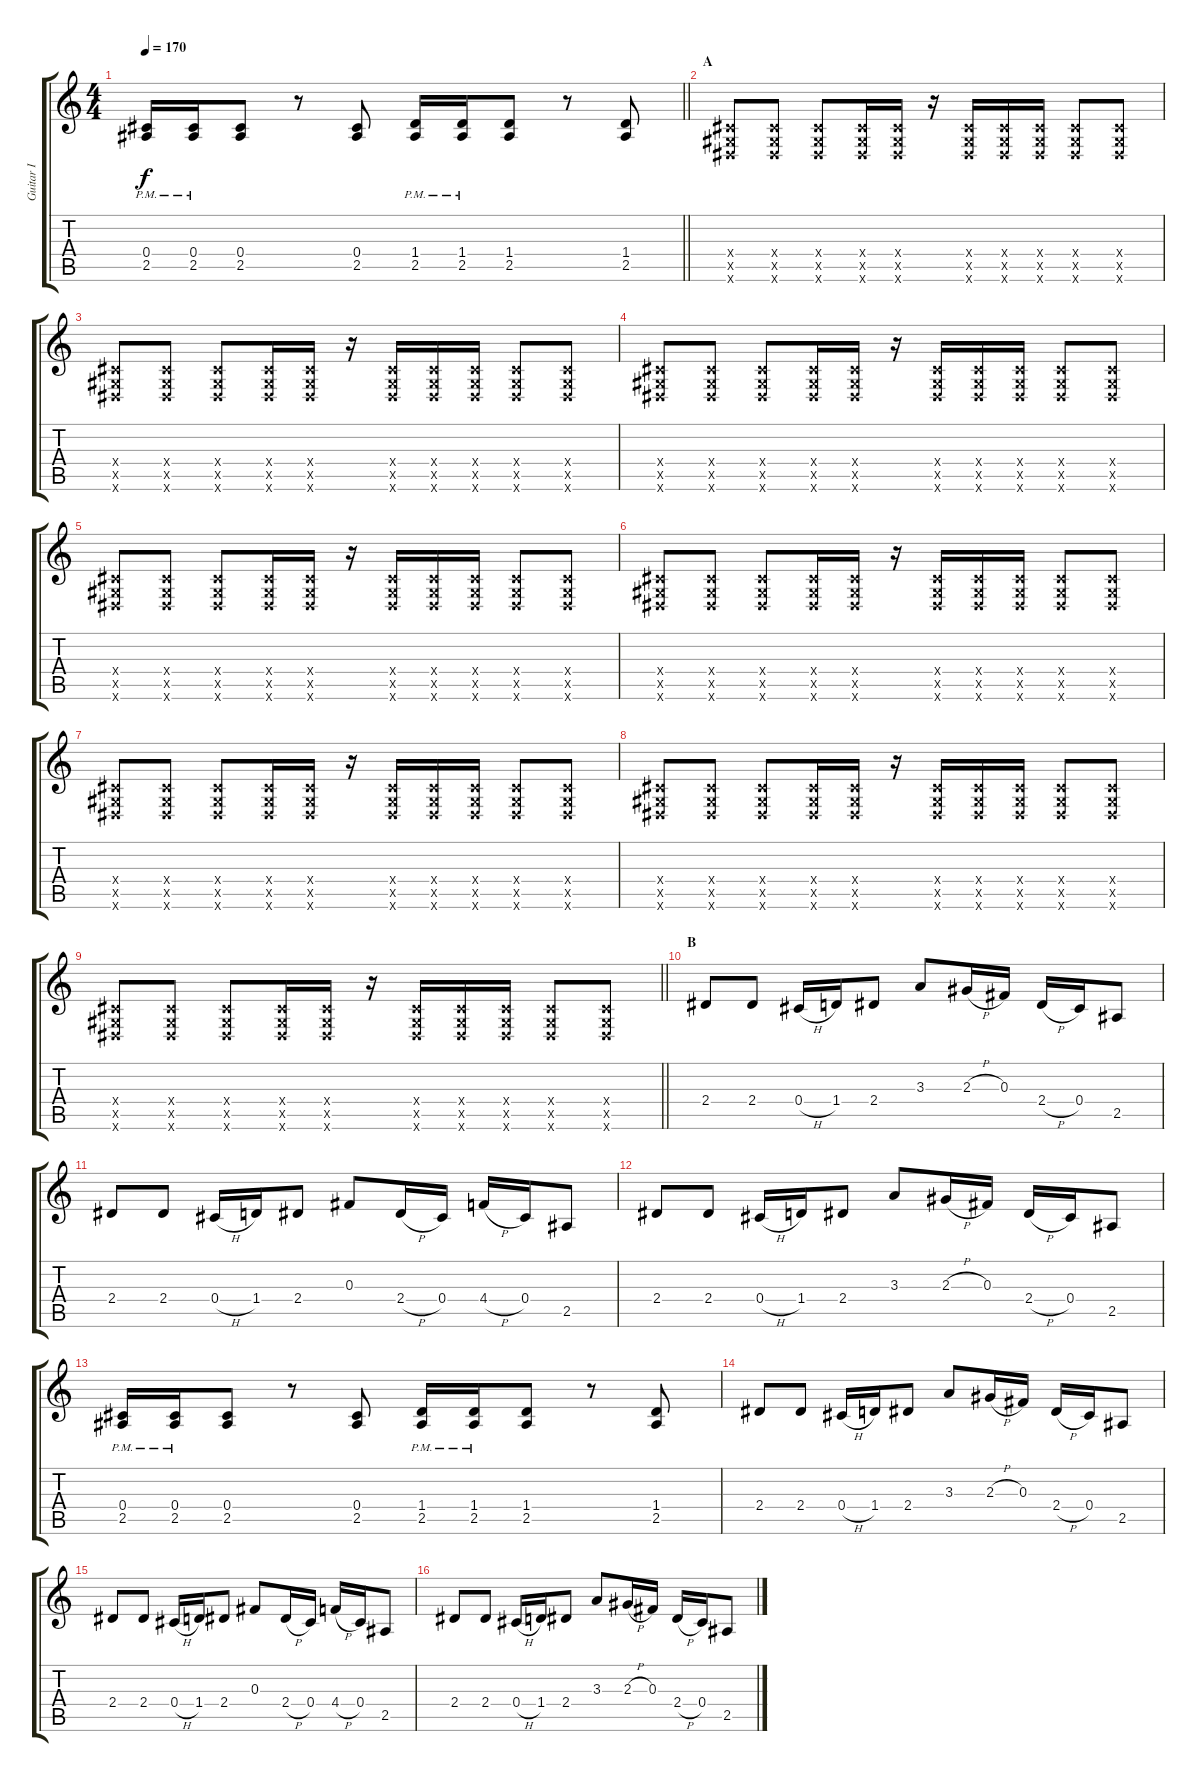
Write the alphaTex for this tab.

\track ("Guitar I" "Guitar I") {instrument overdrivenguitar}
\staff {score tabs}
\tuning (Eb4 Bb3 Gb3 Db3 Ab2 Eb2) {hide}
\ts (4 4)
\tempo 170
\clef g2
\barLineRight lightlight
\ks c
(0.4{pm} 2.5{pm}).16{dy f} (0.4{pm} 2.5{pm}).16 (0.4 2.5).8 r.8 (0.4 2.5).8 (1.4{pm} 2.5{pm}).16 (1.4{pm} 2.5{pm}).16 (1.4 2.5).8 r.8 (1.4 2.5).8 |
\section ("" "A")
(0.4{x} 0.5{x} 0.6{x}).8 (0.4{x} 0.5{x} 0.6{x}).8 (0.4{x} 0.5{x} 0.6{x}).8 (0.4{x} 0.5{x} 0.6{x}).16 (0.4{x} 0.5{x} 0.6{x}).16 r.16 (0.4{x} 0.5{x} 0.6{x}).16 (0.4{x} 0.5{x} 0.6{x}).16 (0.4{x} 0.5{x} 0.6{x}).16 (0.4{x} 0.5{x} 0.6{x}).8 (0.4{x} 0.5{x} 0.6{x}).8 |
(0.4{x} 0.5{x} 0.6{x}).8 (0.4{x} 0.5{x} 0.6{x}).8 (0.4{x} 0.5{x} 0.6{x}).8 (0.4{x} 0.5{x} 0.6{x}).16 (0.4{x} 0.5{x} 0.6{x}).16 r.16 (0.4{x} 0.5{x} 0.6{x}).16 (0.4{x} 0.5{x} 0.6{x}).16 (0.4{x} 0.5{x} 0.6{x}).16 (0.4{x} 0.5{x} 0.6{x}).8 (0.4{x} 0.5{x} 0.6{x}).8 |
(0.4{x} 0.5{x} 0.6{x}).8 (0.4{x} 0.5{x} 0.6{x}).8 (0.4{x} 0.5{x} 0.6{x}).8 (0.4{x} 0.5{x} 0.6{x}).16 (0.4{x} 0.5{x} 0.6{x}).16 r.16 (0.4{x} 0.5{x} 0.6{x}).16 (0.4{x} 0.5{x} 0.6{x}).16 (0.4{x} 0.5{x} 0.6{x}).16 (0.4{x} 0.5{x} 0.6{x}).8 (0.4{x} 0.5{x} 0.6{x}).8 |
(0.4{x} 0.5{x} 0.6{x}).8 (0.4{x} 0.5{x} 0.6{x}).8 (0.4{x} 0.5{x} 0.6{x}).8 (0.4{x} 0.5{x} 0.6{x}).16 (0.4{x} 0.5{x} 0.6{x}).16 r.16 (0.4{x} 0.5{x} 0.6{x}).16 (0.4{x} 0.5{x} 0.6{x}).16 (0.4{x} 0.5{x} 0.6{x}).16 (0.4{x} 0.5{x} 0.6{x}).8 (0.4{x} 0.5{x} 0.6{x}).8 |
(0.4{x} 0.5{x} 0.6{x}).8 (0.4{x} 0.5{x} 0.6{x}).8 (0.4{x} 0.5{x} 0.6{x}).8 (0.4{x} 0.5{x} 0.6{x}).16 (0.4{x} 0.5{x} 0.6{x}).16 r.16 (0.4{x} 0.5{x} 0.6{x}).16 (0.4{x} 0.5{x} 0.6{x}).16 (0.4{x} 0.5{x} 0.6{x}).16 (0.4{x} 0.5{x} 0.6{x}).8 (0.4{x} 0.5{x} 0.6{x}).8 |
(0.4{x} 0.5{x} 0.6{x}).8 (0.4{x} 0.5{x} 0.6{x}).8 (0.4{x} 0.5{x} 0.6{x}).8 (0.4{x} 0.5{x} 0.6{x}).16 (0.4{x} 0.5{x} 0.6{x}).16 r.16 (0.4{x} 0.5{x} 0.6{x}).16 (0.4{x} 0.5{x} 0.6{x}).16 (0.4{x} 0.5{x} 0.6{x}).16 (0.4{x} 0.5{x} 0.6{x}).8 (0.4{x} 0.5{x} 0.6{x}).8 |
(0.4{x} 0.5{x} 0.6{x}).8 (0.4{x} 0.5{x} 0.6{x}).8 (0.4{x} 0.5{x} 0.6{x}).8 (0.4{x} 0.5{x} 0.6{x}).16 (0.4{x} 0.5{x} 0.6{x}).16 r.16 (0.4{x} 0.5{x} 0.6{x}).16 (0.4{x} 0.5{x} 0.6{x}).16 (0.4{x} 0.5{x} 0.6{x}).16 (0.4{x} 0.5{x} 0.6{x}).8 (0.4{x} 0.5{x} 0.6{x}).8 |
\barLineRight lightlight
(0.4{x} 0.5{x} 0.6{x}).8 (0.4{x} 0.5{x} 0.6{x}).8 (0.4{x} 0.5{x} 0.6{x}).8 (0.4{x} 0.5{x} 0.6{x}).16 (0.4{x} 0.5{x} 0.6{x}).16 r.16 (0.4{x} 0.5{x} 0.6{x}).16 (0.4{x} 0.5{x} 0.6{x}).16 (0.4{x} 0.5{x} 0.6{x}).16 (0.4{x} 0.5{x} 0.6{x}).8 (0.4{x} 0.5{x} 0.6{x}).8 |
\section ("" "B")
2.4.8 2.4.8 0.4{h}.16 1.4.16 2.4.8 3.3.8 2.3{h}.16 0.3.16 2.4{h}.16 0.4.16 2.5.8 |
2.4.8 2.4.8 0.4{h}.16 1.4.16 2.4.8 0.3.8 2.4{h}.16 0.4.16 4.4{h}.16 0.4.16 2.5.8 |
2.4.8 2.4.8 0.4{h}.16 1.4.16 2.4.8 3.3.8 2.3{h}.16 0.3.16 2.4{h}.16 0.4.16 2.5.8 |
(0.4{pm} 2.5{pm}).16 (0.4{pm} 2.5{pm}).16 (0.4 2.5).8 r.8 (0.4 2.5).8 (1.4{pm} 2.5{pm}).16 (1.4{pm} 2.5{pm}).16 (1.4 2.5).8 r.8 (1.4 2.5).8 |
2.4.8 2.4.8 0.4{h}.16 1.4.16 2.4.8 3.3.8 2.3{h}.16 0.3.16 2.4{h}.16 0.4.16 2.5.8 |
2.4.8 2.4.8 0.4{h}.16 1.4.16 2.4.8 0.3.8 2.4{h}.16 0.4.16 4.4{h}.16 0.4.16 2.5.8 |
2.4.8 2.4.8 0.4{h}.16 1.4.16 2.4.8 3.3.8 2.3{h}.16 0.3.16 2.4{h}.16 0.4.16 2.5.8
